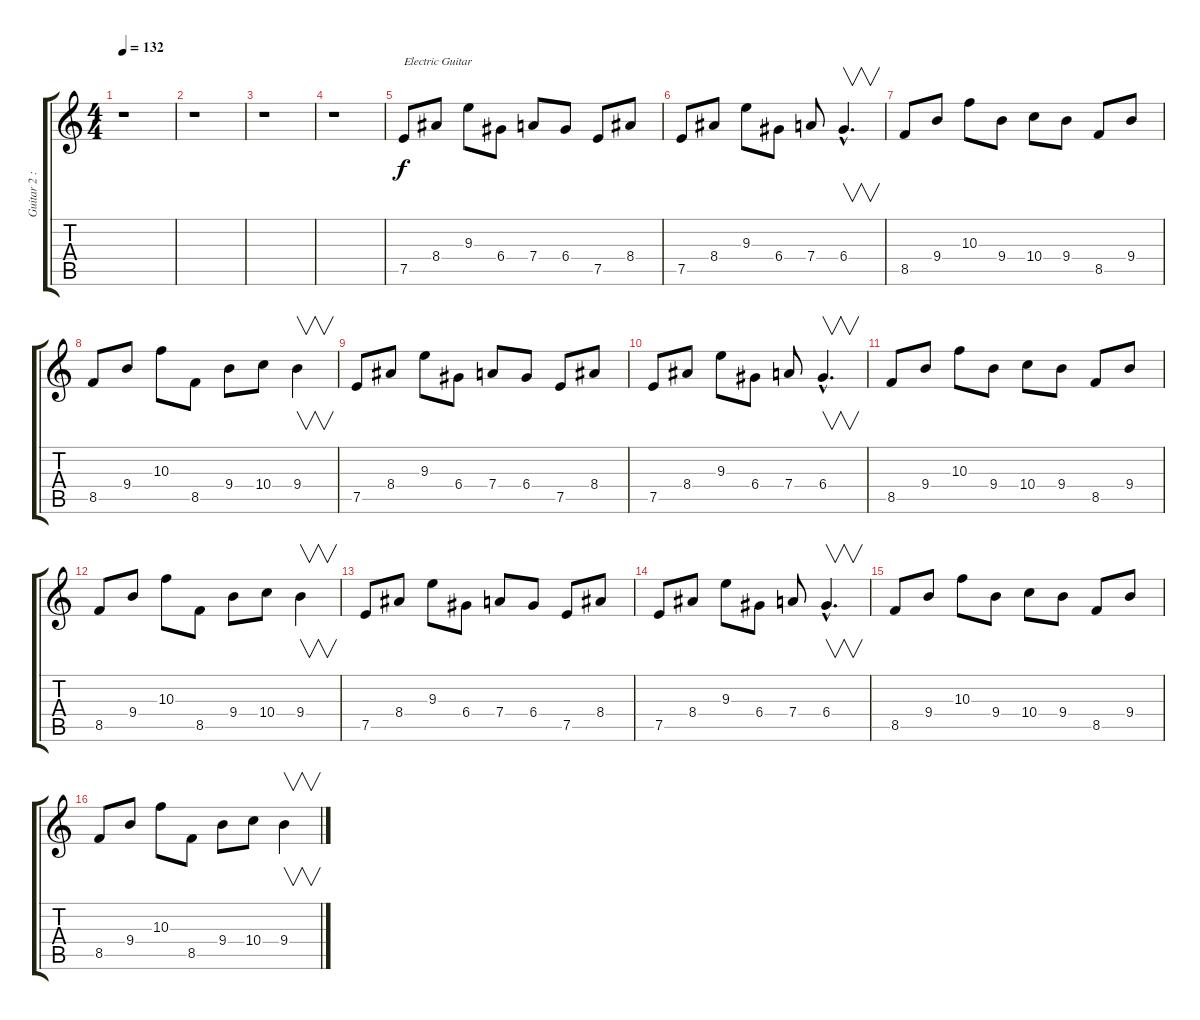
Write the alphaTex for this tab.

\track ("Guitar 2 : Kiko" "Guitar 2 :") {instrument overdrivenguitar}
\staff {score tabs}
\tuning (E4 B3 G3 D3 A2 E2) {hide}
\ts (4 4)
\tempo 132
\clef g2
\ks c
r.1{dy f} |
r.1 |
r.1 |
r.1 |
7.5.8{txt "Electric Guitar" volume 16 instrument overdrivenguitar} 8.4.8 9.3.8 6.4.8 7.4.8 6.4.8 7.5.8 8.4.8 |
7.5.8 8.4.8 9.3.8 6.4.8 7.4.8 6.4{hac}.4{v d} |
8.5.8 9.4.8 10.3.8 9.4.8 10.4.8 9.4.8 8.5.8 9.4.8 |
8.5.8 9.4.8 10.3.8 8.5.8 9.4.8 10.4.8 9.4.4{v} |
7.5.8 8.4.8 9.3.8 6.4.8 7.4.8 6.4.8 7.5.8 8.4.8 |
7.5.8 8.4.8 9.3.8 6.4.8 7.4.8 6.4{hac}.4{v d} |
8.5.8 9.4.8 10.3.8 9.4.8 10.4.8 9.4.8 8.5.8 9.4.8 |
8.5.8 9.4.8 10.3.8 8.5.8 9.4.8 10.4.8 9.4.4{v} |
7.5.8 8.4.8 9.3.8 6.4.8 7.4.8 6.4.8 7.5.8 8.4.8 |
7.5.8 8.4.8 9.3.8 6.4.8 7.4.8 6.4{hac}.4{v d} |
8.5.8 9.4.8 10.3.8 9.4.8 10.4.8 9.4.8 8.5.8 9.4.8 |
8.5.8 9.4.8 10.3.8 8.5.8 9.4.8 10.4.8 9.4.4{v}
